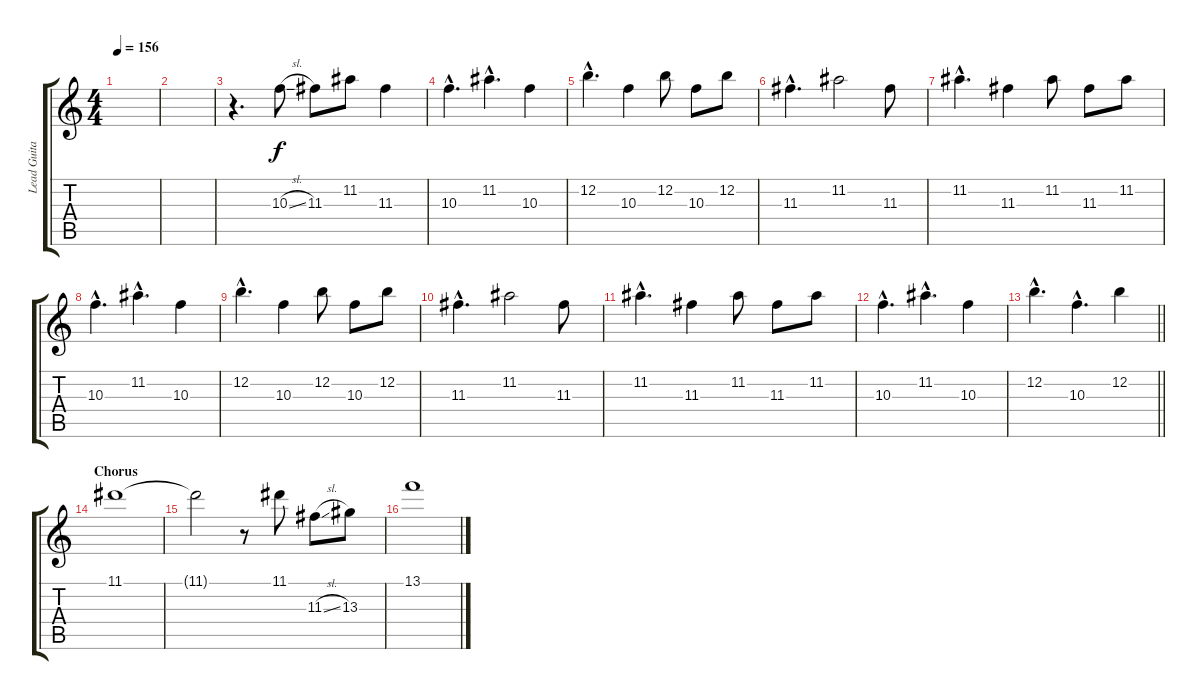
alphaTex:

\track ("Lead Guitar" "Lead Guita") {instrument overdrivenguitar}
\staff {score tabs}
\tuning (E4 B3 G3 D3 A2 E2) {hide}
\ts (4 4)
\tempo 156
\clef g2
\ks c
|
|
r.4{d} 10.3{sl}.8 11.3.8 11.2.8 11.3.4 |
10.3{hac}.4{d} 11.2{hac}.4{d} 10.3.4 |
12.2{hac}.4{d} 10.3.4 12.2.8 10.3.8 12.2.8 |
11.3{hac}.4{d} 11.2.2 11.3.8 |
11.2{hac}.4{d} 11.3.4 11.2.8 11.3.8 11.2.8 |
10.3{hac}.4{d} 11.2{hac}.4{d} 10.3.4 |
12.2{hac}.4{d} 10.3.4 12.2.8 10.3.8 12.2.8 |
11.3{hac}.4{d} 11.2.2 11.3.8 |
11.2{hac}.4{d} 11.3.4 11.2.8 11.3.8 11.2.8 |
10.3{hac}.4{d} 11.2{hac}.4{d} 10.3.4 |
\barLineRight lightlight
12.2{hac}.4{d} 10.3{hac}.4{d} 12.2.4 |
\section ("" "Chorus")
11.1.1 |
11.1{t}.2 r.8 11.1.8 11.3{sl}.8 13.3.8 |
13.1.1
